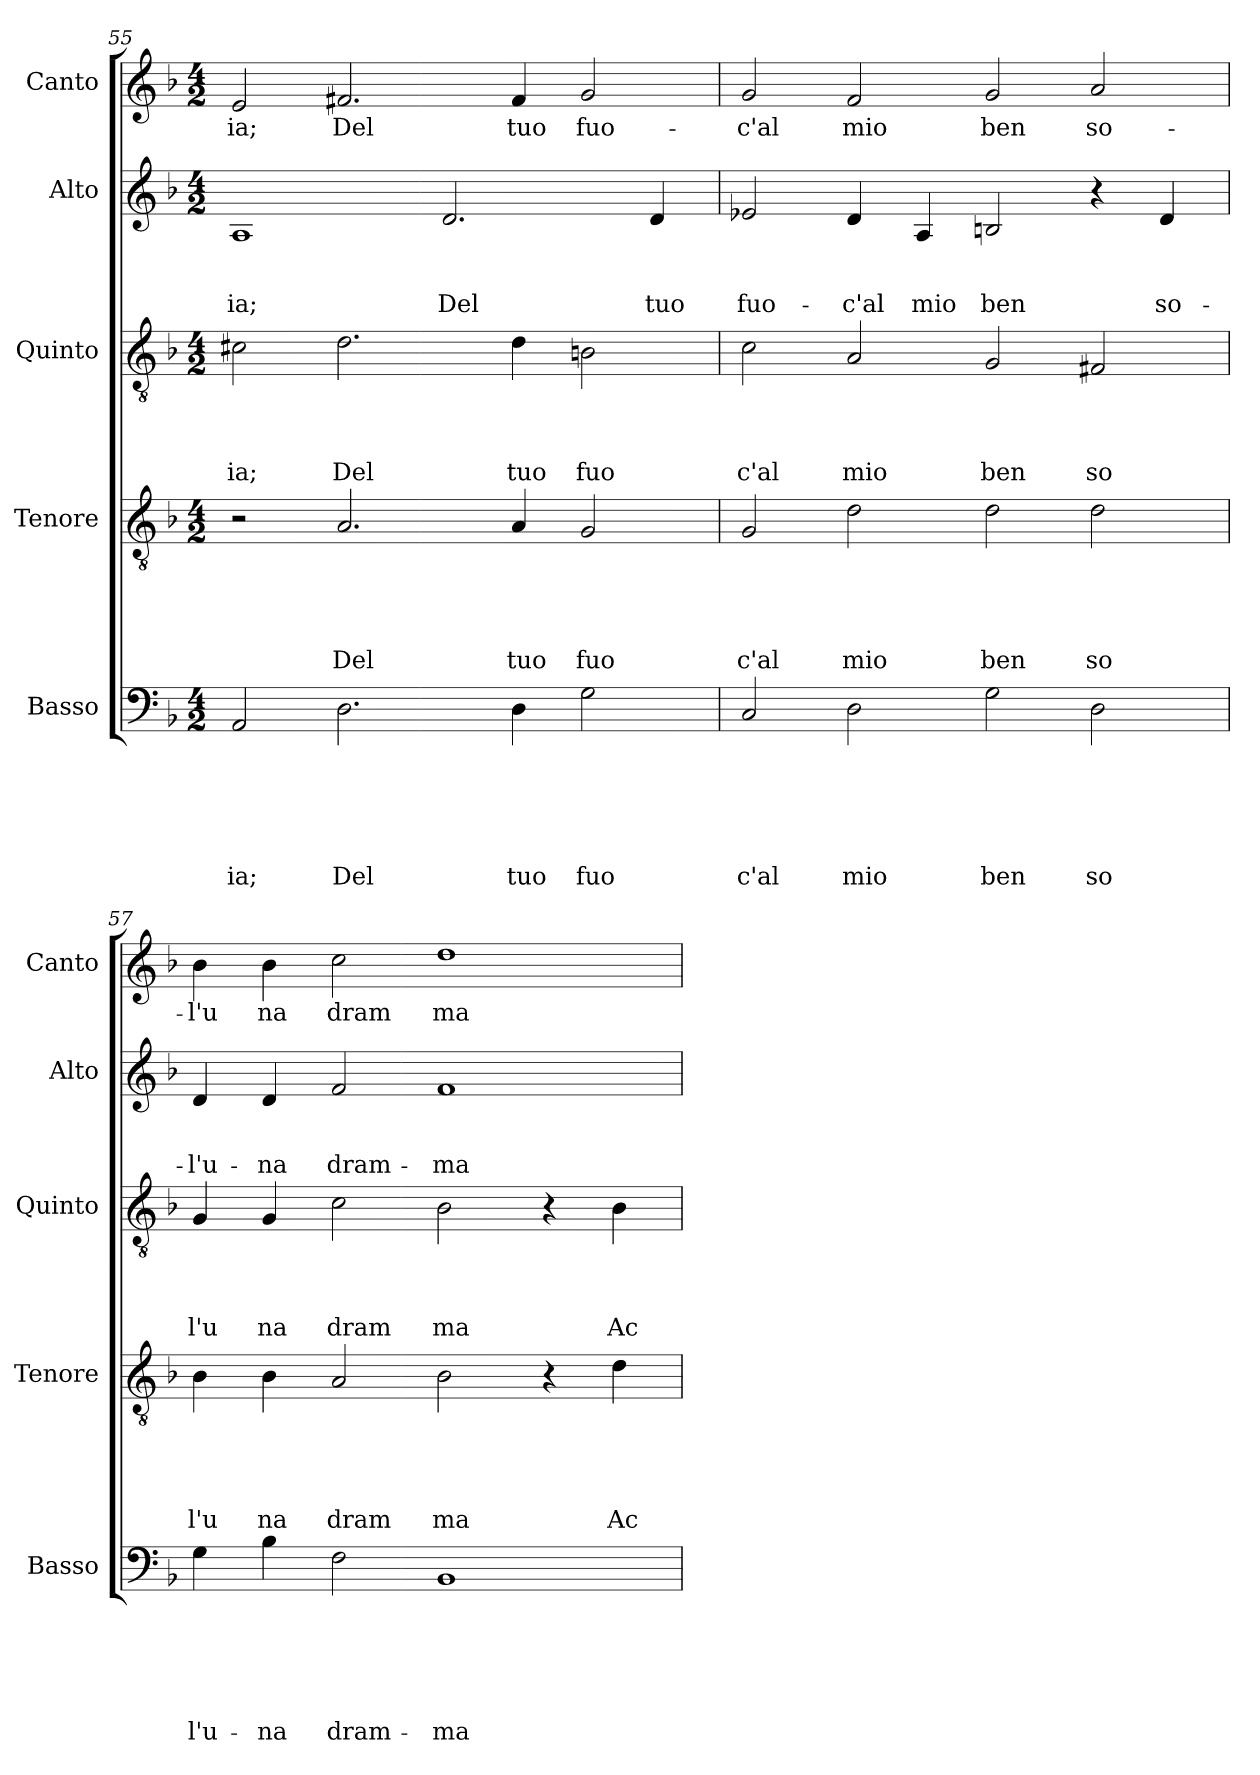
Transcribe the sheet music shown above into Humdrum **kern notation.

**kern	**text	**text	**text	**text	**text	**text	**kern	**text	**text	**text	**text	**text	**kern	**text	**text	**text	**text	**kern	**text	**text	**text	**kern	**text
*part5	*part5	*part5	*part5	*part5	*part5	*part5	*part4	*part4	*part4	*part4	*part4	*part4	*part3	*part3	*part3	*part3	*part3	*part2	*part2	*part2	*part2	*part1	*part1
*staff5	*staff5	*staff5	*staff5	*staff5	*staff5	*staff5	*staff4	*staff4	*staff4	*staff4	*staff4	*staff4	*staff3	*staff3	*staff3	*staff3	*staff3	*staff2	*staff2	*staff2	*staff2	*staff1	*staff1
*I"Basso	*	*	*	*	*	*	*I"Tenore	*	*	*	*	*	*I"Quinto	*	*	*	*	*I"Alto	*	*	*	*I"Canto	*
*I'Basso	*	*	*	*	*	*	*I'Tenore	*	*	*	*	*	*I'Quinto	*	*	*	*	*I'Alto	*	*	*	*I'Canto	*
*clefF4	*	*	*	*	*	*	*clefGv2	*	*	*	*	*	*clefGv2	*	*	*	*	*clefG2	*	*	*	*clefG2	*
*ITrd-3c-5	*	*	*	*	*	*	*	*	*	*	*	*	*ITrd-3c-5	*	*	*	*	*ITrd-3c-5	*	*	*	*	*
*k[b-e-]	*	*	*	*	*	*	*k[b-]	*	*	*	*	*	*k[b-e-]	*	*	*	*	*k[b-e-]	*	*	*	*k[b-]	*
*B-:	*	*	*	*	*	*	*F:	*	*	*	*	*	*B-:	*	*	*	*	*B-:	*	*	*	*F:	*
*M4/2	*	*	*	*	*	*	*M4/2	*	*	*	*	*	*M4/2	*	*	*	*	*M4/2	*	*	*	*M4/2	*
=55	=55	=55	=55	=55	=55	=55	=55	=55	=55	=55	=55	=55	=55	=55	=55	=55	=55	=55	=55	=55	=55	=55	=55
!	!	!	!	!	!	!LO:LY:b	!	!	!	!	!	!	!	!	!	!	!LO:LY:b	!	!	!	!LO:LY:b	!	!LO:LY:b
2D/	.	.	.	.	.	ia;	2r	.	.	.	.	.	2f#X\	.	.	.	ia;	1d	.	.	-ia;	2e/	-ia;
!	!	!	!	!	!	!LO:LY:b	!	!	!	!	!	!LO:LY:b	!	!	!	!	!LO:LY:b	!	!	!	!	!	!LO:LY:b
2.G\	.	.	.	.	.	Del	2.A/	.	.	.	.	Del	2.g\	.	.	.	Del	.	.	.	.	2.f#X/	Del
!	!	!	!	!	!	!	!	!	!	!	!	!	!	!	!	!	!	!	!	!	!LO:LY:b	!	!
.	.	.	.	.	.	.	.	.	.	.	.	.	.	.	.	.	.	2.g/	.	.	Del	.	.
!	!	!	!	!	!	!LO:LY:b	!	!	!	!	!	!LO:LY:b	!	!	!	!	!LO:LY:b	!	!	!	!	!	!LO:LY:b
4G\	.	.	.	.	.	tuo	4A/	.	.	.	.	tuo	4g\	.	.	.	tuo	.	.	.	.	4f#/	tuo
!	!	!	!	!	!	!LO:LY:b	!	!	!	!	!	!LO:LY:b	!	!	!	!	!LO:LY:b	!	!	!	!	!	!LO:LY:b
2c\	.	.	.	.	.	fuo	2G/	.	.	.	.	fuo	2en\	.	.	.	fuo	.	.	.	.	2g/	fuo-
!	!	!	!	!	!	!	!	!	!	!	!	!	!	!	!	!	!	!	!	!	!LO:LY:b	!	!
.	.	.	.	.	.	.	.	.	.	.	.	.	.	.	.	.	.	4g/	.	.	tuo	.	.
=56	=56	=56	=56	=56	=56	=56	=56	=56	=56	=56	=56	=56	=56	=56	=56	=56	=56	=56	=56	=56	=56	=56	=56
!	!	!	!	!	!	!LO:LY:b	!	!	!	!	!	!LO:LY:b	!	!	!	!	!LO:LY:b	!	!	!	!LO:LY:b	!	!LO:LY:b
2F/	.	.	.	.	.	c'al	2G/	.	.	.	.	c'al	2f\	.	.	.	c'al	2a-X/	.	.	fuo-	2g/	-c'al
!	!	!	!	!	!	!LO:LY:b	!	!	!	!	!	!LO:LY:b	!	!	!	!	!LO:LY:b	!	!	!	!LO:LY:b	!	!LO:LY:b
2G\	.	.	.	.	.	mio	2d\	.	.	.	.	mio	2d/	.	.	.	mio	4g/	.	.	-c'al	2f/	mio
!	!	!	!	!	!	!	!	!	!	!	!	!	!	!	!	!	!	!	!	!	!LO:LY:b	!	!
.	.	.	.	.	.	.	.	.	.	.	.	.	.	.	.	.	.	4d/	.	.	mio	.	.
!	!	!	!	!	!	!LO:LY:b	!	!	!	!	!	!LO:LY:b	!	!	!	!	!LO:LY:b	!	!	!	!LO:LY:b	!	!LO:LY:b
2c\	.	.	.	.	.	ben	2d\	.	.	.	.	ben	2c/	.	.	.	ben	2en/	.	.	ben	2g/	ben
!	!	!	!	!	!	!LO:LY:b	!	!	!	!	!	!LO:LY:b	!	!	!	!	!LO:LY:b	!	!	!	!	!	!LO:LY:b
2G\	.	.	.	.	.	so	2d\	.	.	.	.	so	2Bn/	.	.	.	so	4r	.	.	.	2a/	so-
!	!	!	!	!	!	!	!	!	!	!	!	!	!	!	!	!	!	!	!	!	!LO:LY:b	!	!
.	.	.	.	.	.	.	.	.	.	.	.	.	.	.	.	.	.	4g/	.	.	so-	.	.
!!LO:LB:g=z
=57	=57	=57	=57	=57	=57	=57	=57	=57	=57	=57	=57	=57	=57	=57	=57	=57	=57	=57	=57	=57	=57	=57	=57
!	!	!	!	!	!	!LO:LY:b	!	!	!	!	!	!LO:LY:b	!	!	!	!	!LO:LY:b	!	!	!	!LO:LY:b	!	!LO:LY:b
4c\	.	.	.	.	.	l'u-	4B-\	.	.	.	.	l'u	4c/	.	.	.	l'u	4g/	.	.	-l'u-	4b-\	-l'u
!	!	!	!	!	!	!LO:LY:b	!	!	!	!	!	!LO:LY:b	!	!	!	!	!LO:LY:b	!	!	!	!LO:LY:b	!	!LO:LY:b
4e-\	.	.	.	.	.	-na	4B-\	.	.	.	.	na	4c/	.	.	.	na	4g/	.	.	-na	4b-\	na
!	!	!	!	!	!	!LO:LY:b	!	!	!	!	!	!LO:LY:b	!	!	!	!	!LO:LY:b	!	!	!	!LO:LY:b	!	!LO:LY:b
2B-\	.	.	.	.	.	dram-	2A/	.	.	.	.	dram	2f\	.	.	.	dram	2b-/	.	.	dram-	2cc\	dram
!	!	!	!	!	!	!LO:LY:b	!	!	!	!	!	!LO:LY:b	!	!	!	!	!LO:LY:b	!	!	!	!LO:LY:b	!	!LO:LY:b
1E-	.	.	.	.	.	-ma	2B-\	.	.	.	.	ma	2e-\	.	.	.	ma	1b-	.	.	-ma	1dd	ma
.	.	.	.	.	.	.	4r	.	.	.	.	.	4r	.	.	.	.	.	.	.	.	.	.
!	!	!	!	!	!	!	!	!	!	!	!	!LO:LY:b	!	!	!	!	!LO:LY:b	!	!	!	!	!	!
.	.	.	.	.	.	.	4d\	.	.	.	.	Ac	4e-\	.	.	.	Ac	.	.	.	.	.	.
=	=	=	=	=	=	=	=	=	=	=	=	=	=	=	=	=	=	=	=	=	=	=	=
*-	*-	*-	*-	*-	*-	*-	*-	*-	*-	*-	*-	*-	*-	*-	*-	*-	*-	*-	*-	*-	*-	*-	*-
